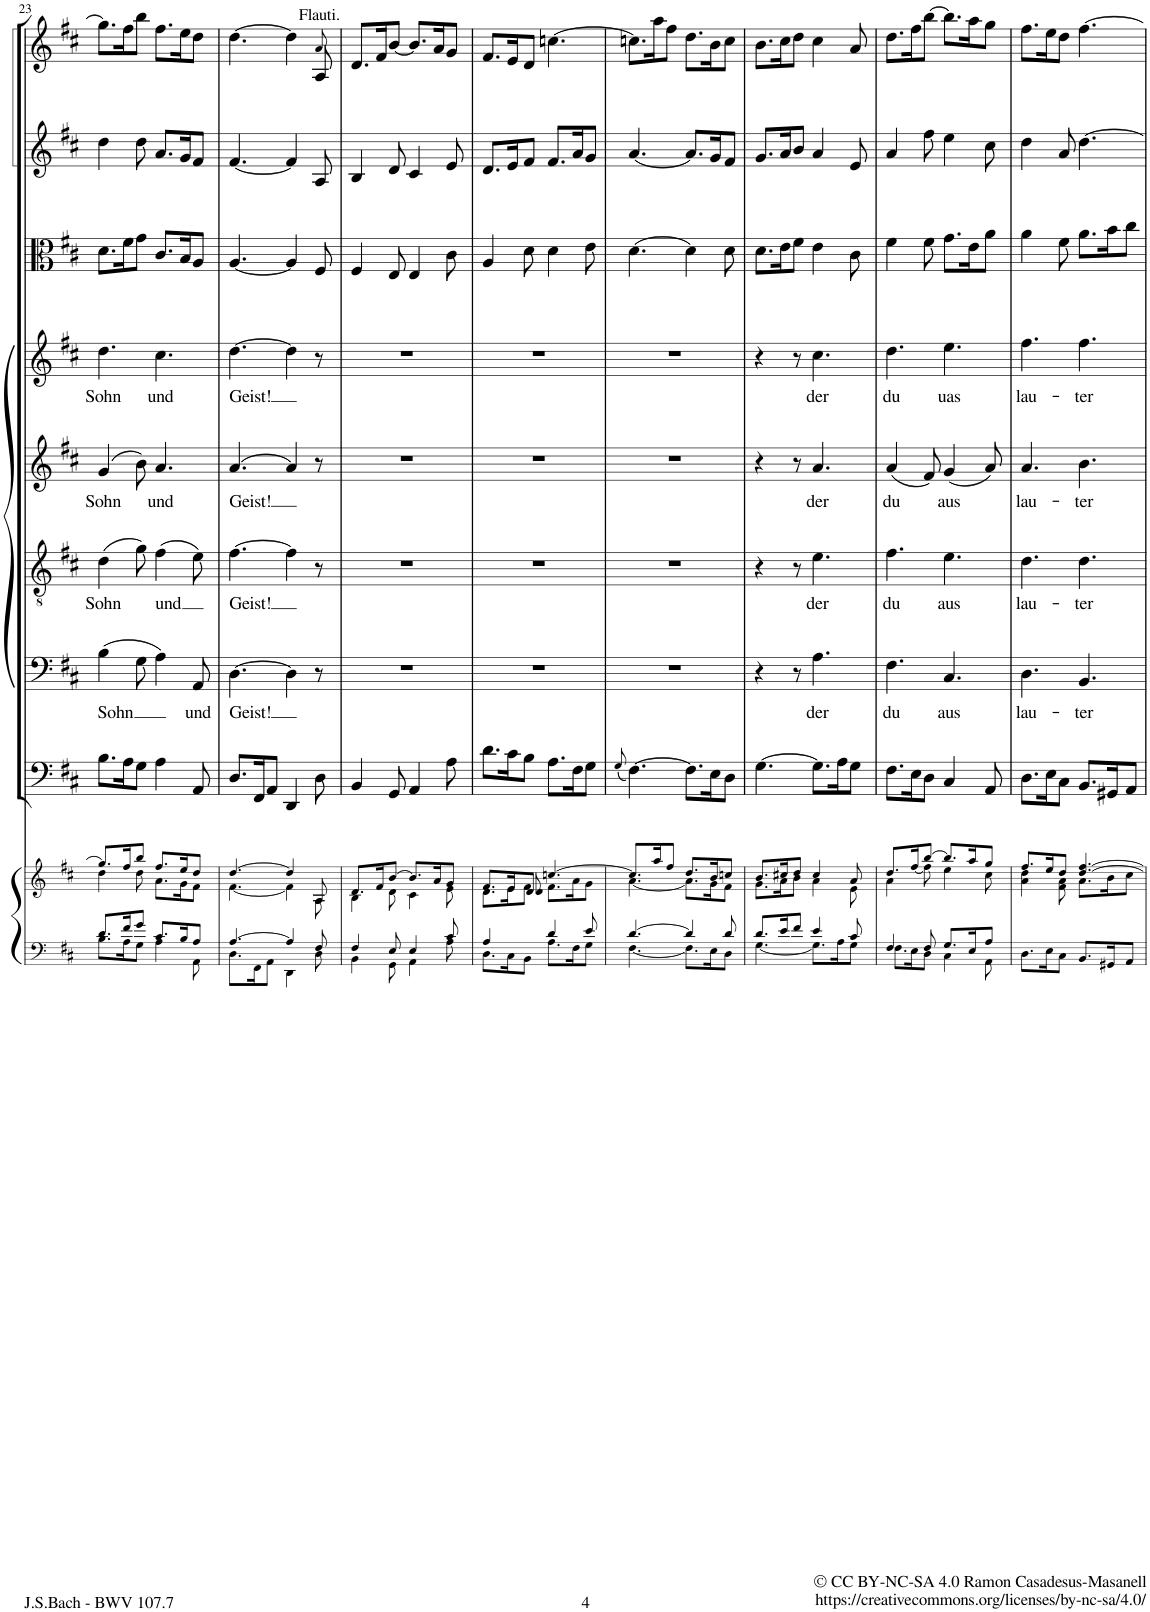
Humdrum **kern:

**kern	**kern	**kern	**kern	**text	**kern	**text	**kern	**text	**kern	**text	**kern	**kern	**kern
*part9	*part9	*part8	*part7	*part7	*part6	*part6	*part5	*part5	*part4	*part4	*part3	*part2	*part1
*staff10	*staff9	*staff8	*staff7	*staff7	*staff6	*staff6	*staff5	*staff5	*staff4	*staff4	*staff3	*staff2	*staff1
*I"Piano reduction	*	*I"Organo e Continuo	*I"Basso	*	*I"Tenore	*	*I"Alto	*	*I"Soprano Corno da caccia	*	*I"Viola	*I"Violino II Oboe d'amore II	*I"Violino I Flauto I, II Oboe d'amore I
*I'Pno	*	*	*	*	*	*	*	*	*	*	*I'Vla	*I'Vln	*I'Vln
!!LO:PB:g=z
*clefF4	*clefG2	*clefF4	*clefF4	*	*clefGv2	*	*clefG2	*	*clefG2	*	*clefC3	*clefG2	*clefG2
*k[f#c#]	*k[f#c#]	*k[f#c#]	*k[f#c#]	*	*k[f#c#]	*	*k[f#c#]	*	*k[f#c#]	*	*k[f#c#]	*k[f#c#]	*k[f#c#]
*M6/8	*M6/8	*M6/8	*M6/8	*	*M6/8	*	*M6/8	*	*M6/8	*	*M6/8	*M6/8	*M6/8
=23	=23	=23	=23	=23	=23	=23	=23	=23	=23	=23	=23	=23	=23
*^	*^	*	*	*	*	*	*	*	*	*	*	*	*
!	!	!	!	!	!	!LO:LY:b	!	!LO:LY:b	!	!LO:LY:b	!	!LO:LY:b	!	!	!
8.d/L	8.B\L	8.gg/L]	4dd\	8.B\L	(4B\	Sohn	(4d\	Sohn	(4g/	Sohn	4.dd\	Sohn	8.d\L	4dd\	8.gg\L]
16f#/K	16A\K	16ff#/K	.	16A\K	.	.	.	.	.	.	.	.	16f#\K	.	16ff#\K
8g/J	8G\J	8bb/J	8dd\	8G\J	8G\	.	8g\)	.	8b\)	.	.	.	8g\J	8dd\	8bb\J
!	!	!	!	!	!	!	!	!LO:LY:b	!	!LO:LY:b	!	!LO:LY:b	!	!	!
8.c#/L	4A\	8.ff#/L	8.a\L	4A\	4A\)	.	(4f#\	und	4.a/	und	4.cc#\	und	8.c#/L	8.a/L	8.ff#\L
16B/K	.	16ee/K	16g\K	.	.	.	.	.	.	.	.	.	16B/K	16g/K	16ee\K
!	!	!	!	!	!	!LO:LY:b	!	!	!	!	!	!	!	!	!
8A/J	8AA\	8dd/J	8f#\J	8AA/	8AA/	und	8e\)	.	.	.	.	.	8A/J	8f#/J	8dd\J
=24	=24	=24	=24	=24	=24	=24	=24	=24	=24	=24	=24	=24	=24	=24	=24
!	!	!	!	!	!	!LO:LY:b	!	!LO:LY:b	!	!LO:LY:b	!	!LO:LY:b	!	!	!
*	*	*	*	*	*	*	*	*	*	*	*	*	*	*	*^
[4.A/	8.D\L	[4.dd/	[4.f#\	8.D/L	[>4.D\	Geist!	[>4.f#\	Geist!	[>4.a/	Geist!	[>4.dd\	Geist!	[<4.A/	[<4.f#/	[>4.dd\	2ryy
.	16FF#\K	.	.	16FF#/K	.	.	.	.	.	.	.	.	.	.	.	.
.	8AA\J	.	.	8AA/J	.	.	.	.	.	.	.	.	.	.	.	.
4A/]	4DD\	4dd/]	4f#\]	4DD/	4D\]	.	4f#\]	.	4a/]	.	4dd\]	.	4A/]	4f#/]	4dd\]	.
.	.	.	.	.	.	.	.	.	.	.	.	.	.	.	.	8ryy
!	!	!	!	!	!	!	!	!	!	!	!	!	!	!	!LO:TX:a:t=Flauti.	!
8F#/	8D\	8A/	8A\	8D\	8r	.	8r	.	8r	.	8r	.	8F#/	8A/	8A/	8a!/
*	*	*	*	*	*	*	*	*	*	*	*	*	*	*	*v	*v
=25	=25	=25	=25	=25	=25	=25	=25	=25	=25	=25	=25	=25	=25	=25	=25
4F#/	4BB\	8.d/L	4B\	4BB/	2.r	.	2.r	.	2.r	.	2.r	.	4F#/	4B/	8.d/L
.	.	16f#/K	.	.	.	.	.	.	.	.	.	.	.	.	16f#/K
8E/	8GG\	[8b/J	8d\	8GG/	.	.	.	.	.	.	.	.	8E/	8d/	[<8b/J
4E/	4AA\	8.b/L]	4c#\	4AA/	.	.	.	.	.	.	.	.	4E/	4c#/	8.b/L]
.	.	16a/K	.	.	.	.	.	.	.	.	.	.	.	.	16a/K
8c#/	8A\	8g/J	8e\	8A\	.	.	.	.	.	.	.	.	8c#\	8e/	8g/J
=26	=26	=26	=26	=26	=26	=26	=26	=26	=26	=26	=26	=26	=26	=26	=26
*	*	*	*^	*	*	*	*	*	*	*	*	*	*	*	*
4A/	8.D\L	8.f#/L	8.d\L	4ryy	8.d\L	2.r	.	2.r	.	2.r	.	2.r	.	4A/	8.d/L	8.f#/L
.	16C#\K	16e/K	16e\K	.	16c#\K	.	.	.	.	.	.	.	.	.	16e/K	16e/K
8ryy	8BB\J	8d/J	8f#\J	8d/	8B\J	.	.	.	.	.	.	.	.	8d\	8f#/J	8d/J
4d/	8.A\L	[4.ccn/	8.f#\L	4.ryy	8.A\L	.	.	.	.	.	.	.	.	4d\	8.f#/L	[4.ccn\
.	16F#\K	.	16a\K	.	16F#\K	.	.	.	.	.	.	.	.	.	16a/K	.
8e/	8G\J	.	8g\J	.	8G\J	.	.	.	.	.	.	.	.	8e\	8g/J	.
*	*	*v	*v	*v	*	*	*	*	*	*	*	*	*	*	*	*
=27	=27	=27	=27	=27	=27	=27	=27	=27	=27	=27	=27	=27	=27	=27
.	.	.	(8qG/	.	.	.	.	.	.	.	.	.	.	.
*	*	*^	*	*	*	*	*	*	*	*	*	*	*	*
[4.d/	[4.F#\	8.cc/L]	[4.a\	[4.F#\)	2.r	.	2.r	.	2.r	.	2.r	.	[4.d\	[4.a/	8.ccn\L]
.	.	16aa/K	.	.	.	.	.	.	.	.	.	.	.	.	16aa\K
.	.	8ff#/J	.	.	.	.	.	.	.	.	.	.	.	.	8ff#\J
4d/]	8.F#\L]	8.dd/L	8.a\L]	8.F#\L]	.	.	.	.	.	.	.	.	4d\]	8.a/L]	8.dd\L
.	16E\K	16b/K	16g\K	16E\K	.	.	.	.	.	.	.	.	.	16g/K	16b\K
8d/	8D\J	8ccn/J	8f#\J	8D\J	.	.	.	.	.	.	.	.	8d\	8f#/J	8cc\J
=28	=28	=28	=28	=28	=28	=28	=28	=28	=28	=28	=28	=28	=28	=28	=28
8.d/L	[4.G\	8.b/L	8.g\L	[>4.G\	4r	.	4r	.	4r	.	4r	.	8.d\L	8.g/L	8.b\L
16e/K	.	16cc#X/K	16a\K	.	.	.	.	.	.	.	.	.	16e\K	16a/K	16cc#\K
8f#/J	.	8dd/J	8b\J	.	8r	.	8r	.	8r	.	8r	.	8f#\J	8b/J	8dd\J
!	!	!	!	!	!	!LO:LY:b	!	!LO:LY:b	!	!LO:LY:b	!	!LO:LY:b	!	!	!
4e/	8.G\L]	4cc#/	4a\	8.G\L]	4.A\	der	4.e\	der	4.a/	der	4.cc#\	der	4e\	4a/	4cc#\
.	16A\K	.	.	16A\K	.	.	.	.	.	.	.	.	.	.	.
8c#/	8G\J	8a/	8e\	8G\J	.	.	.	.	.	.	.	.	8c#\	8e/	8a/
=29	=29	=29	=29	=29	=29	=29	=29	=29	=29	=29	=29	=29	=29	=29	=29
!	!	!	!	!	!	!LO:LY:b	!	!LO:LY:b	!	!LO:LY:b	!	!LO:LY:b	!	!	!
4F#/	8.F#\L	8.dd/L	4a\	8.F#\L	4.F#\	du	4.f#\	du	(4a/	du	4.dd\	du	4f#\	4a/	8.dd\L
.	16E\K	[<16ff#/K	.	16E\K	.	.	.	.	.	.	.	.	.	.	16ff#\K
8F#/	8D\J	[>8bb/J	8ff#\]	8D\J	.	.	.	.	8f#/)	.	.	.	8f#\	8ff#\	[>8bb\J
!	!	!	!	!	!	!LO:LY:b	!	!LO:LY:b	!	!LO:LY:b	!	!LO:LY:b	!	!	!
8.G/L	4C#\	8.bb/L]	4ee\	4C#/	4.C#/	aus	4.e\	aus	(4g/	aus	4.ee\	uas	8.g\L	4ee\	8.bb\L]
16E/K	.	16aa/K	.	.	.	.	.	.	.	.	.	.	16e\K	.	16aa\K
8A/J	8AA\	8gg/J	8cc#\	8AA/	.	.	.	.	8a/)	.	.	.	8a\J	8cc#\	8gg\J
=30	=30	=30	=30	=30	=30	=30	=30	=30	=30	=30	=30	=30	=30	=30	=30
!	!	!	!	!	!	!LO:LY:b	!	!LO:LY:b	!	!LO:LY:b	!	!LO:LY:b	!	!	!
*v	*v	*	*	*	*	*	*	*	*	*	*	*	*	*	*
8.D\L	8.ff#/L	4a\ 4dd\	8.D\L	4.D\	lau-	4.d\	lau-	4.a/	lau-	4.ff#\	lau-	4a\	4dd\	8.ff#\L
16E\K	16ee/K	.	16E\K	.	.	.	.	.	.	.	.	.	.	16ee\K
8C#\J	8dd/J	8f#\ 8a\	8C#\J	.	.	.	.	.	.	.	.	8f#\	8a/	8dd\J
!	!	!	!	!	!LO:LY:b	!	!LO:LY:b	!	!LO:LY:b	!	!LO:LY:b	!	!	!
8.BB/L	[4.dd/ [4.ff#/	8.a\L	8.BB/L	4.BB/	-ter	4.d\	-ter	4.b\	-ter	4.ff#\	-ter	8.a\L	[4.dd\	[4.ff#\
16GG#X/K	.	16b\K	16GG#X/K	.	.	.	.	.	.	.	.	16b\K	.	.
8AA/J	.	8cc#\J	8AA/J	.	.	.	.	.	.	.	.	8cc#\J	.	.
*	*v	*v	*	*	*	*	*	*	*	*	*	*	*	*
=	=	=	=	=	=	=	=	=	=	=	=	=	=
*-	*-	*-	*-	*-	*-	*-	*-	*-	*-	*-	*-	*-	*-
